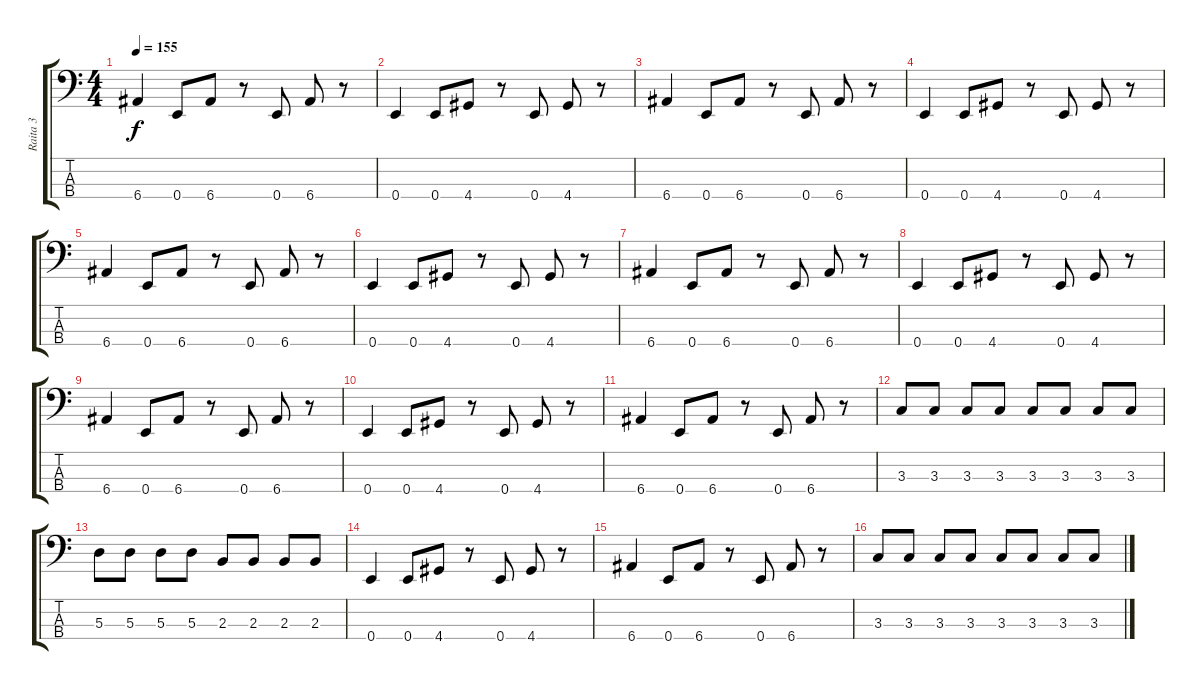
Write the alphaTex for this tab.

\track ("Raita 3" "Raita 3") {instrument electricbasspick}
\staff {score tabs}
\tuning (G2 D2 A1 E1) {hide}
\ts (4 4)
\tempo 155
\clef f4
\ks c
6.4.4{dy f} 0.4.8 6.4.8 r.8 0.4.8 6.4.8 r.8 |
0.4.4 0.4.8 4.4.8 r.8 0.4.8 4.4.8 r.8 |
6.4.4 0.4.8 6.4.8 r.8 0.4.8 6.4.8 r.8 |
0.4.4 0.4.8 4.4.8 r.8 0.4.8 4.4.8 r.8 |
6.4.4 0.4.8 6.4.8 r.8 0.4.8 6.4.8 r.8 |
0.4.4 0.4.8 4.4.8 r.8 0.4.8 4.4.8 r.8 |
6.4.4 0.4.8 6.4.8 r.8 0.4.8 6.4.8 r.8 |
0.4.4 0.4.8 4.4.8 r.8 0.4.8 4.4.8 r.8 |
6.4.4 0.4.8 6.4.8 r.8 0.4.8 6.4.8 r.8 |
0.4.4 0.4.8 4.4.8 r.8 0.4.8 4.4.8 r.8 |
6.4.4 0.4.8 6.4.8 r.8 0.4.8 6.4.8 r.8 |
3.3.8 3.3.8 3.3.8 3.3.8 3.3.8 3.3.8 3.3.8 3.3.8 |
5.3.8 5.3.8 5.3.8 5.3.8 2.3.8 2.3.8 2.3.8 2.3.8 |
0.4.4 0.4.8 4.4.8 r.8 0.4.8 4.4.8 r.8 |
6.4.4 0.4.8 6.4.8 r.8 0.4.8 6.4.8 r.8 |
3.3.8 3.3.8 3.3.8 3.3.8 3.3.8 3.3.8 3.3.8 3.3.8
